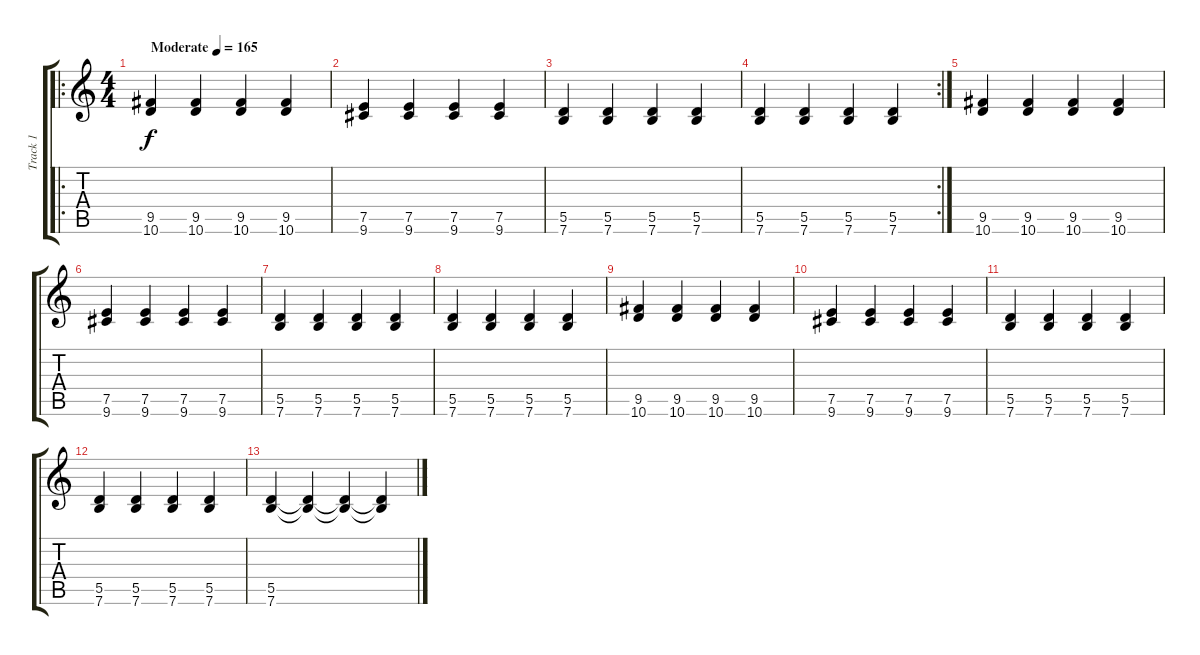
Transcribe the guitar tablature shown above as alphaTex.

\track ("Track 1" "Track 1") {instrument distortionguitar}
\staff {score tabs}
\tuning (E4 B3 G3 D3 A2 E2) {hide}
\ro
\ts (4 4)
\tempo (165 "Moderate")
\clef g2
\ks c
(9.5 10.6).4{dy f instrument distortionguitar} (9.5 10.6).4 (9.5 10.6).4 (9.5 10.6).4 |
(7.5 9.6).4 (7.5 9.6).4 (7.5 9.6).4 (7.5 9.6).4 |
(5.5 7.6).4 (5.5 7.6).4 (5.5 7.6).4 (5.5 7.6).4 |
\rc 2
(5.5 7.6).4 (5.5 7.6).4 (5.5 7.6).4 (5.5 7.6).4 |
(9.5 10.6).4 (9.5 10.6).4 (9.5 10.6).4 (9.5 10.6).4 |
(7.5 9.6).4 (7.5 9.6).4 (7.5 9.6).4 (7.5 9.6).4 |
(5.5 7.6).4 (5.5 7.6).4 (5.5 7.6).4 (5.5 7.6).4 |
(5.5 7.6).4 (5.5 7.6).4 (5.5 7.6).4 (5.5 7.6).4 |
(9.5 10.6).4 (9.5 10.6).4 (9.5 10.6).4 (9.5 10.6).4 |
(7.5 9.6).4 (7.5 9.6).4 (7.5 9.6).4 (7.5 9.6).4 |
(5.5 7.6).4 (5.5 7.6).4 (5.5 7.6).4 (5.5 7.6).4 |
(5.5 7.6).4 (5.5 7.6).4 (5.5 7.6).4 (5.5 7.6).4 |
(5.5 7.6).4{volume 10} (5.5{t} 7.6{t}).4{volume 8} (5.5{t} 7.6{t}).4{volume 6} (5.5{t} 7.6{t}).4{volume 4}
